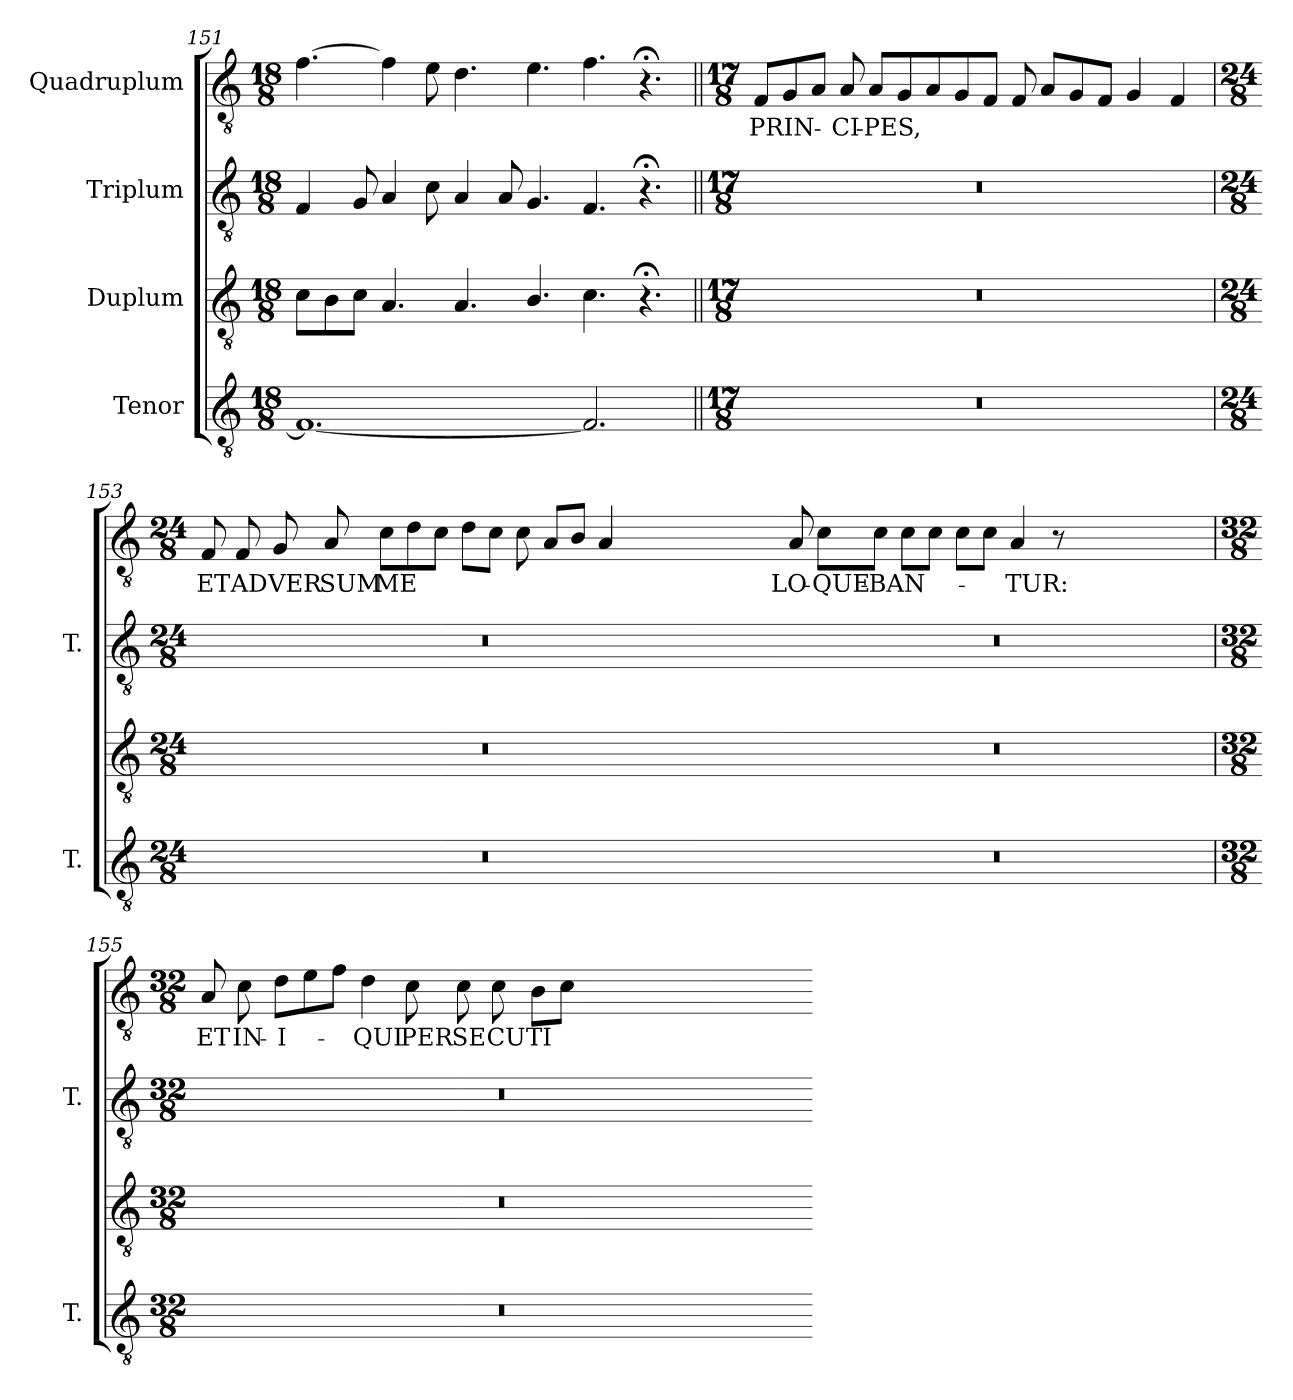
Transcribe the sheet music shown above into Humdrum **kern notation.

**kern	**kern	**kern	**kern	**text
*part4	*part3	*part2	*part1	*part1
*staff4	*staff3	*staff2	*staff1	*staff1
*I"Tenor	*I"Duplum	*I"Triplum	*I"Quadruplum	*
*I'T.	*	*I'T.	*	*
*clefGv2	*clefGv2	*clefGv2	*clefGv2	*
*ITrd7c12	*ITrd7c12	*ITrd7c12	*ITrd7c12	*
*k[]	*k[]	*k[]	*k[]	*
*C:	*C:	*C:	*C:	*
*M18/8	*M18/8	*M18/8	*M18/8	*
=151	=151	=151	=151	=151
1.FFi_	8Ci\L	4FFi/	[4.Fi\	.
.	8BBi\	.	.	.
.	8Ci\J	8GGi/	.	.
.	4.AAi/	4AAi/	4Fi\]	.
.	.	8Ci\	8Ei\	.
.	4.AAi/	4AAi/	4.Di\	.
.	.	8AAi/	.	.
.	4.BBi/	4.GGi/	4.Ei\	.
2.FFi/]	4.Ci\	4.FFi/	4.Fi\	.
.	4.r;	4.r;	4.r;	.
!!LO:LB:g=z
=152||	=152||	=152||	=152||	=152||
*M17/8	*M17/8	*M17/8	*M17/8	*
!LO:N:vis=1	!LO:N:vis=1	!LO:N:vis=1	!	!
*	*	*	*MM400	*
!	!	!	!	!LO:LY:b:color=#000000
8%17r	8%17r	8%17r	8FFi/L	PRIN-
.	.	.	8GGi/	.
.	.	.	8AAi/J	.
!	!	!	!	!LO:LY:b:color=#000000
.	.	.	8AAi/	-CI-
!	!	!	!	!LO:LY:b:color=#000000
.	.	.	8AAi/L	-PES,
.	.	.	8GGi/	.
.	.	.	8AAi/	.
.	.	.	8GGi/	.
.	.	.	8FFi/J	.
.	.	.	8FFi/	.
.	.	.	8AAi/L	.
.	.	.	8GGi/	.
.	.	.	8FFi/J	.
.	.	.	4GGi/	.
.	.	.	4FFi/	.
=153	=153	=153	=153	=153
*M24/8	*M24/8	*M24/8	*M24/8	*
!LO:N:vis=1	!LO:N:vis=1	!LO:N:vis=1	!	!
!	!	!	!	!LO:LY:b:color=#000000
0.r	0.r	0.r	8FFi/	ET
!	!	!	!	!LO:LY:b:color=#000000
.	.	.	8FFi/	AD
!	!	!	!	!LO:LY:b:color=#000000
.	.	.	8GGi/	VER
!	!	!	!	!LO:LY:b:color=#000000
.	.	.	8AAi/	SUM
!	!	!	!	!LO:LY:b:color=#000000
.	.	.	8Ci\L	ME
.	.	.	8Di\	.
.	.	.	8Ci\J	.
.	.	.	8Di\L	.
.	.	.	8Ci\J	.
.	.	.	8Ci\	.
.	.	.	8AAi/L	.
.	.	.	8BBi/J	.
.	.	.	4AAi/	.
.	.	.	1ryy	.
.	.	.	4ryy	.
!!LO:LB:g=z
=154-	=154-	=154-	=154-	=154-
!LO:N:vis=1	!LO:N:vis=1	!LO:N:vis=1	!	!
!	!	!	!	!LO:LY:b:color=#000000
0.r	0.r	0.r	8AAi/	LO-
!	!	!	!	!LO:LY:b:color=#000000
.	.	.	8Ci\L	-QUE-
!	!	!	!	!LO:LY:b:color=#000000
.	.	.	8Ci\J	-BAN-
.	.	.	8Ci\L	.
.	.	.	8Ci\J	.
.	.	.	8Ci\L	.
.	.	.	8Ci\J	.
!	!	!	!	!LO:LY:b:color=#000000
.	.	.	4AAi/	-TUR:
.	.	.	8r	.
.	.	.	1..ryy	.
=155	=155	=155	=155	=155
*M32/8	*M32/8	*M32/8	*M32/8	*
!LO:N:vis=1	!LO:N:vis=1	!LO:N:vis=1	!	!
!	!	!	!	!LO:LY:b:color=#000000
00r	00r	00r	8AAi/	ET
!	!	!	!	!LO:LY:b:color=#000000
.	.	.	8Ci\	IN-
!	!	!	!	!LO:LY:b:color=#000000
.	.	.	8Di\L	-I-
.	.	.	8Ei\	.
.	.	.	8Fi\J	.
!	!	!	!	!LO:LY:b:color=#000000
.	.	.	4Di\	-QUI
!	!	!	!	!LO:LY:b:color=#000000
.	.	.	8Ci\	PER
!	!	!	!	!LO:LY:b:color=#000000
.	.	.	8Ci\	SE
!	!	!	!	!LO:LY:b:color=#000000
.	.	.	8Ci\	CU
!	!	!	!	!LO:LY:b:color=#000000
.	.	.	8BBi\L	TI
.	.	.	8Ci\J	.
.	.	.	0ryy	.
.	.	.	2ryy	.
=-	=-	=-	=-	=-
*-	*-	*-	*-	*-
